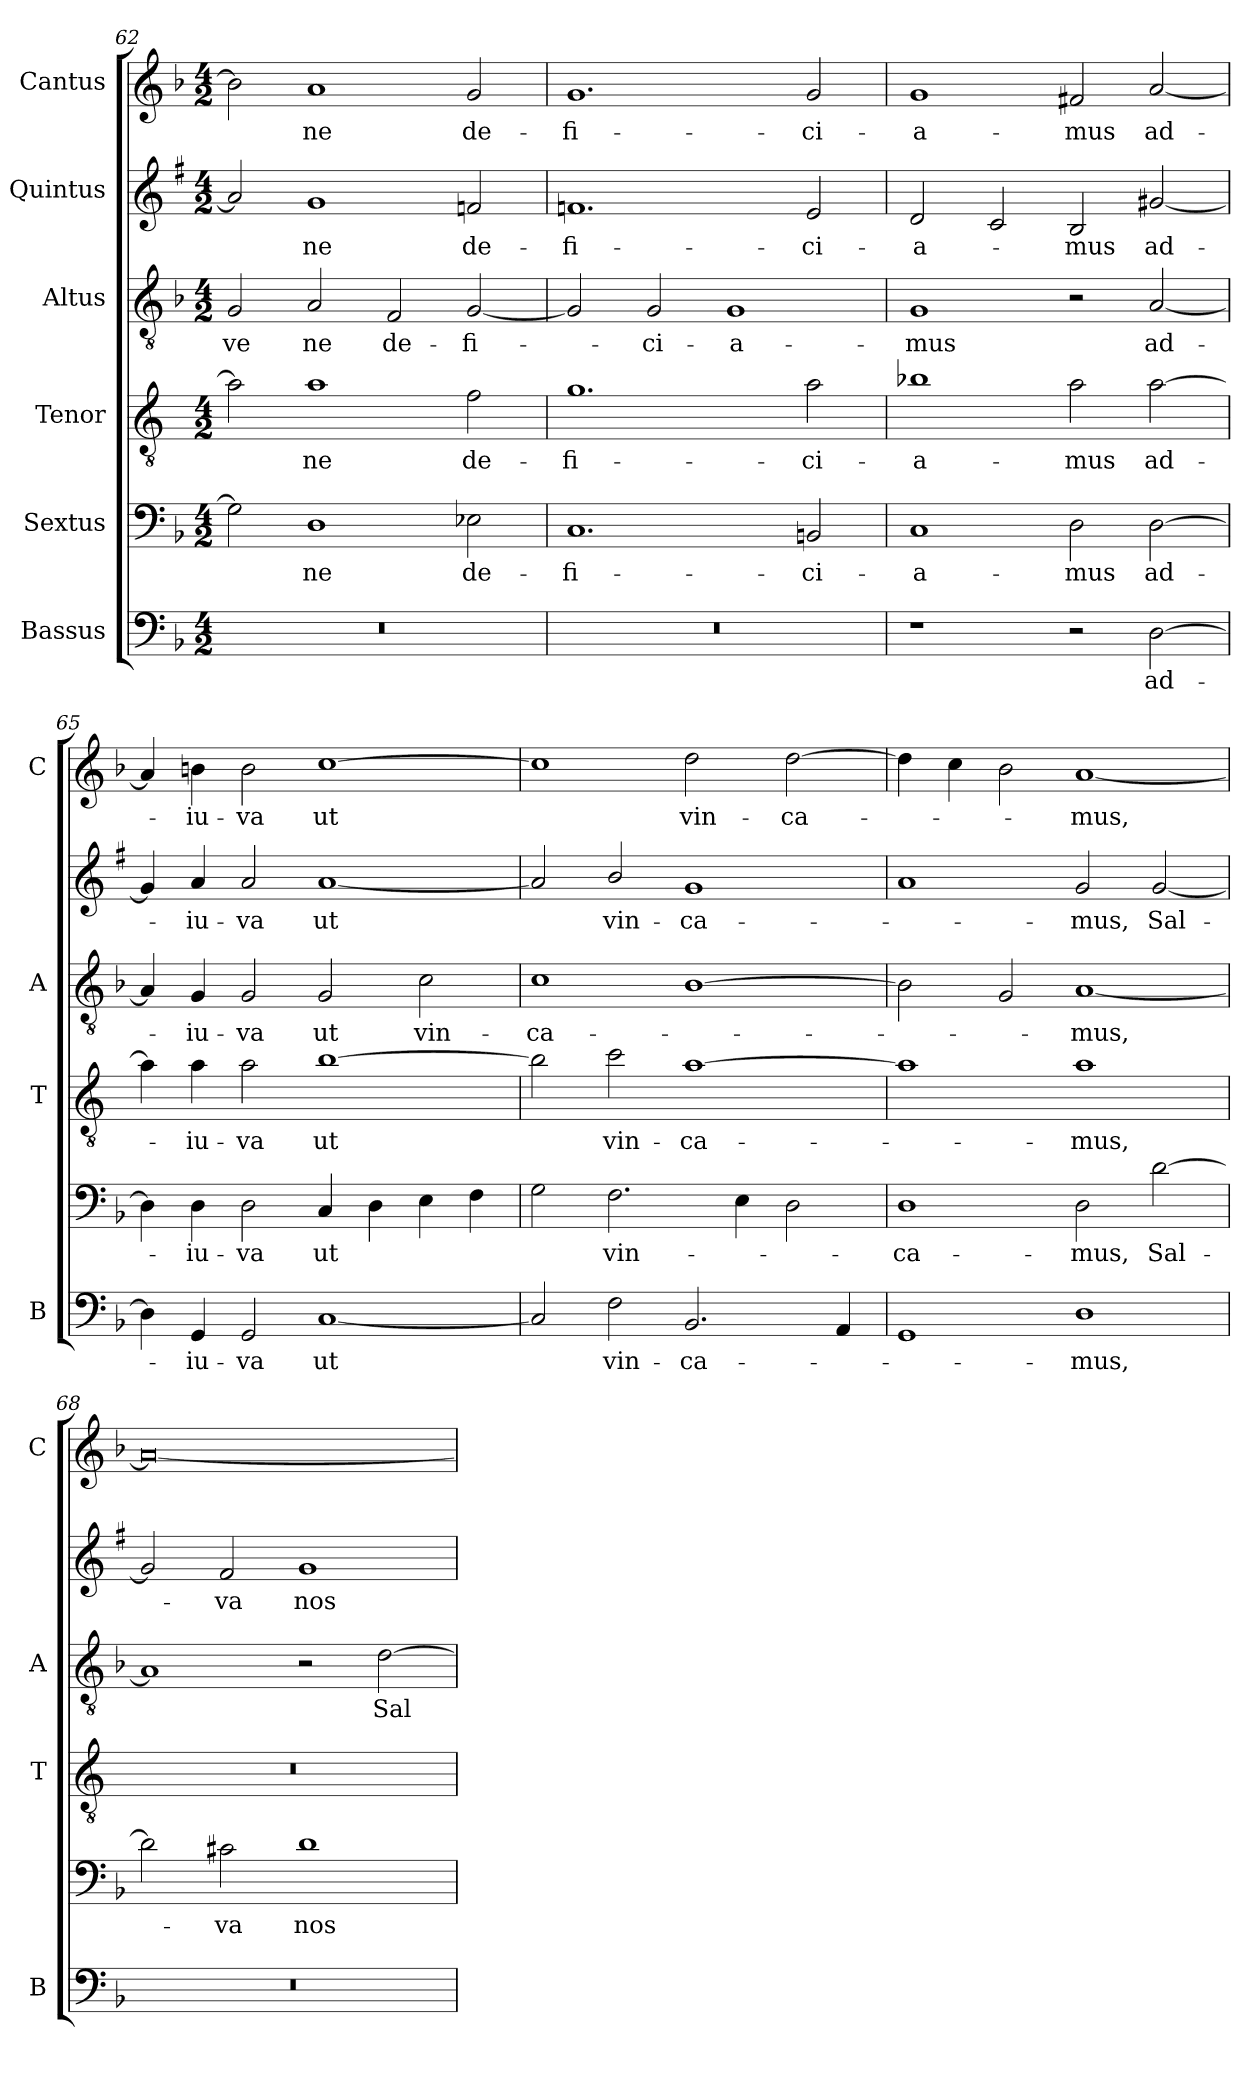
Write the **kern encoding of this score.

**kern	**text	**kern	**text	**kern	**text	**kern	**text	**kern	**text	**kern	**text
*part6	*part6	*part5	*part5	*part4	*part4	*part3	*part3	*part2	*part2	*part1	*part1
*staff6	*staff6	*staff5	*staff5	*staff4	*staff4	*staff3	*staff3	*staff2	*staff2	*staff1	*staff1
*I"Bassus	*	*I"Sextus	*	*I"Tenor	*	*I"Altus	*	*I"Quintus	*	*I"Cantus	*
*I'B	*	*	*	*I'T	*	*I'A	*	*	*	*I'C	*
*clefF4	*	*clefF4	*	*clefGv2	*	*clefGv2	*	*clefG2	*	*clefG2	*
*	*	*	*	*ITrd4c7	*	*	*	*ITrd1c2	*	*	*
*k[b-]	*	*k[b-]	*	*k[b-]	*	*k[b-]	*	*k[b-]	*	*k[b-]	*
*F:	*	*F:	*	*F:	*	*F:	*	*F:	*	*F:	*
*M4/2	*	*M4/2	*	*M4/2	*	*M4/2	*	*M4/2	*	*M4/2	*
=62	=62	=62	=62	=62	=62	=62	=62	=62	=62	=62	=62
!	!	!	!	!	!	!	!LO:LY:b	!	!	!	!
0r	.	2G\]	.	2d\]	.	2G/	-ve	2g/]	.	2b-\]	.
!	!	!	!LO:LY:b	!	!LO:LY:b	!	!LO:LY:b	!	!LO:LY:b	!	!LO:LY:b
.	.	1D	ne	1d	ne	2A/	ne	1f	ne	1a	ne
!	!	!	!	!	!	!	!LO:LY:b	!	!	!	!
.	.	.	.	.	.	2F/	de-	.	.	.	.
!	!	!	!LO:LY:b	!	!LO:LY:b	!	!LO:LY:b	!	!LO:LY:b	!	!LO:LY:b
.	.	2E-X\	de-	2B-\	de-	[2G/	-fi-	2e-X/	de-	2g/	de-
=63	=63	=63	=63	=63	=63	=63	=63	=63	=63	=63	=63
!	!	!	!LO:LY:b	!	!LO:LY:b	!	!	!	!LO:LY:b	!	!LO:LY:b
0r	.	1.C	-fi-	1.c	-fi-	2G/]	.	1.e-X	-fi-	1.g	-fi-
!	!	!	!	!	!	!	!LO:LY:b	!	!	!	!
.	.	.	.	.	.	2G/	-ci-	.	.	.	.
!	!	!	!	!	!	!	!LO:LY:b	!	!	!	!
.	.	.	.	.	.	1G	-a-	.	.	.	.
!	!	!	!LO:LY:b	!	!LO:LY:b	!	!	!	!LO:LY:b	!	!LO:LY:b
.	.	2BBn/	-ci-	2d\	-ci-	.	.	2d/	-ci-	2g/	-ci-
=64	=64	=64	=64	=64	=64	=64	=64	=64	=64	=64	=64
!	!	!	!LO:LY:b	!	!LO:LY:b	!	!LO:LY:b	!	!LO:LY:b	!	!LO:LY:b
1r	.	1C	-a-	1e-X	-a-	1G	-mus	2c/	-a-	1g	-a-
.	.	.	.	.	.	.	.	2B-/	.	.	.
!	!	!	!LO:LY:b	!	!LO:LY:b	!	!	!	!LO:LY:b	!	!LO:LY:b
2r	.	2D\	-mus	2d\	-mus	2r	.	2A/	-mus	2f#X/	-mus
!	!LO:LY:b	!	!LO:LY:b	!	!LO:LY:b	!	!LO:LY:b	!	!LO:LY:b	!	!LO:LY:b
[2D\	ad-	[2D\	ad-	[2d\	ad-	[2A/	ad-	[2f#X/	ad-	[2a/	ad-
=65	=65	=65	=65	=65	=65	=65	=65	=65	=65	=65	=65
4D\]	.	4D\]	.	4d\]	.	4A/]	.	4f#/]	.	4a/]	.
!	!LO:LY:b	!	!LO:LY:b	!	!LO:LY:b	!	!LO:LY:b	!	!LO:LY:b	!	!LO:LY:b
4GG/	-iu-	4D\	-iu-	4d\	-iu-	4G/	-iu-	4g/	-iu-	4bn\	-iu-
!	!LO:LY:b	!	!LO:LY:b	!	!LO:LY:b	!	!LO:LY:b	!	!LO:LY:b	!	!LO:LY:b
2GG/	-va	2D\	-va	2d\	-va	2G/	-va	2g/	-va	2b\	-va
!	!LO:LY:b	!	!LO:LY:b	!	!LO:LY:b	!	!LO:LY:b	!	!LO:LY:b	!	!LO:LY:b
[1C	ut	4C/	ut	[1e	ut	2G/	ut	[1g	ut	[1cc	ut
.	.	4D\	.	.	.	.	.	.	.	.	.
!	!	!	!	!	!	!	!LO:LY:b	!	!	!	!
.	.	4E\	.	.	.	2c\	vin-	.	.	.	.
.	.	4F\	.	.	.	.	.	.	.	.	.
!!LO:PB:g=z
=66	=66	=66	=66	=66	=66	=66	=66	=66	=66	=66	=66
!	!	!	!	!	!	!	!LO:LY:b	!	!	!	!
2C/]	.	2G\	.	2e\]	.	1c	-ca-	2g/]	.	1cc]	.
!	!LO:LY:b	!	!LO:LY:b	!	!LO:LY:b	!	!	!	!LO:LY:b	!	!
2F\	vin-	2.F\	vin-	2f\	vin-	.	.	2a/	vin-	.	.
!	!LO:LY:b	!	!	!	!LO:LY:b	!	!	!	!LO:LY:b	!	!LO:LY:b
2.BB-/	-ca-	.	.	[1d	-ca-	[1B-	.	1f	-ca-	2dd\	vin-
.	.	4E\	.	.	.	.	.	.	.	.	.
!	!	!	!	!	!	!	!	!	!	!	!LO:LY:b
.	.	2D\	.	.	.	.	.	.	.	[2dd\	-ca-
4AA/	.	.	.	.	.	.	.	.	.	.	.
=67	=67	=67	=67	=67	=67	=67	=67	=67	=67	=67	=67
!	!	!	!LO:LY:b	!	!	!	!	!	!	!	!
1GG	.	1D	-ca-	1d]	.	2B-\]	.	1g	.	4dd\]	.
.	.	.	.	.	.	.	.	.	.	4cc\	.
.	.	.	.	.	.	2G/	.	.	.	2b-\	.
!	!LO:LY:b	!	!LO:LY:b	!	!LO:LY:b	!	!LO:LY:b	!	!LO:LY:b	!	!LO:LY:b
1D	-mus,	2D\	-mus,	1d	-mus,	[1A	-mus,	2f/	-mus,	[1a	-mus,
!	!	!	!LO:LY:b	!	!	!	!	!	!LO:LY:b	!	!
.	.	[2d\	Sal-	.	.	.	.	[2f/	Sal-	.	.
=68	=68	=68	=68	=68	=68	=68	=68	=68	=68	=68	=68
0r	.	2d\]	.	0r	.	1A]	.	2f/]	.	0a_	.
!	!	!	!LO:LY:b	!	!	!	!	!	!LO:LY:b	!	!
.	.	2c#X\	-va	.	.	.	.	2e/	-va	.	.
!	!	!	!LO:LY:b	!	!	!	!	!	!LO:LY:b	!	!
.	.	1d	nos	.	.	2r	.	1f	nos	.	.
!	!	!	!	!	!	!	!LO:LY:b	!	!	!	!
.	.	.	.	.	.	[2d\	Sal-	.	.	.	.
=	=	=	=	=	=	=	=	=	=	=	=
*-	*-	*-	*-	*-	*-	*-	*-	*-	*-	*-	*-
